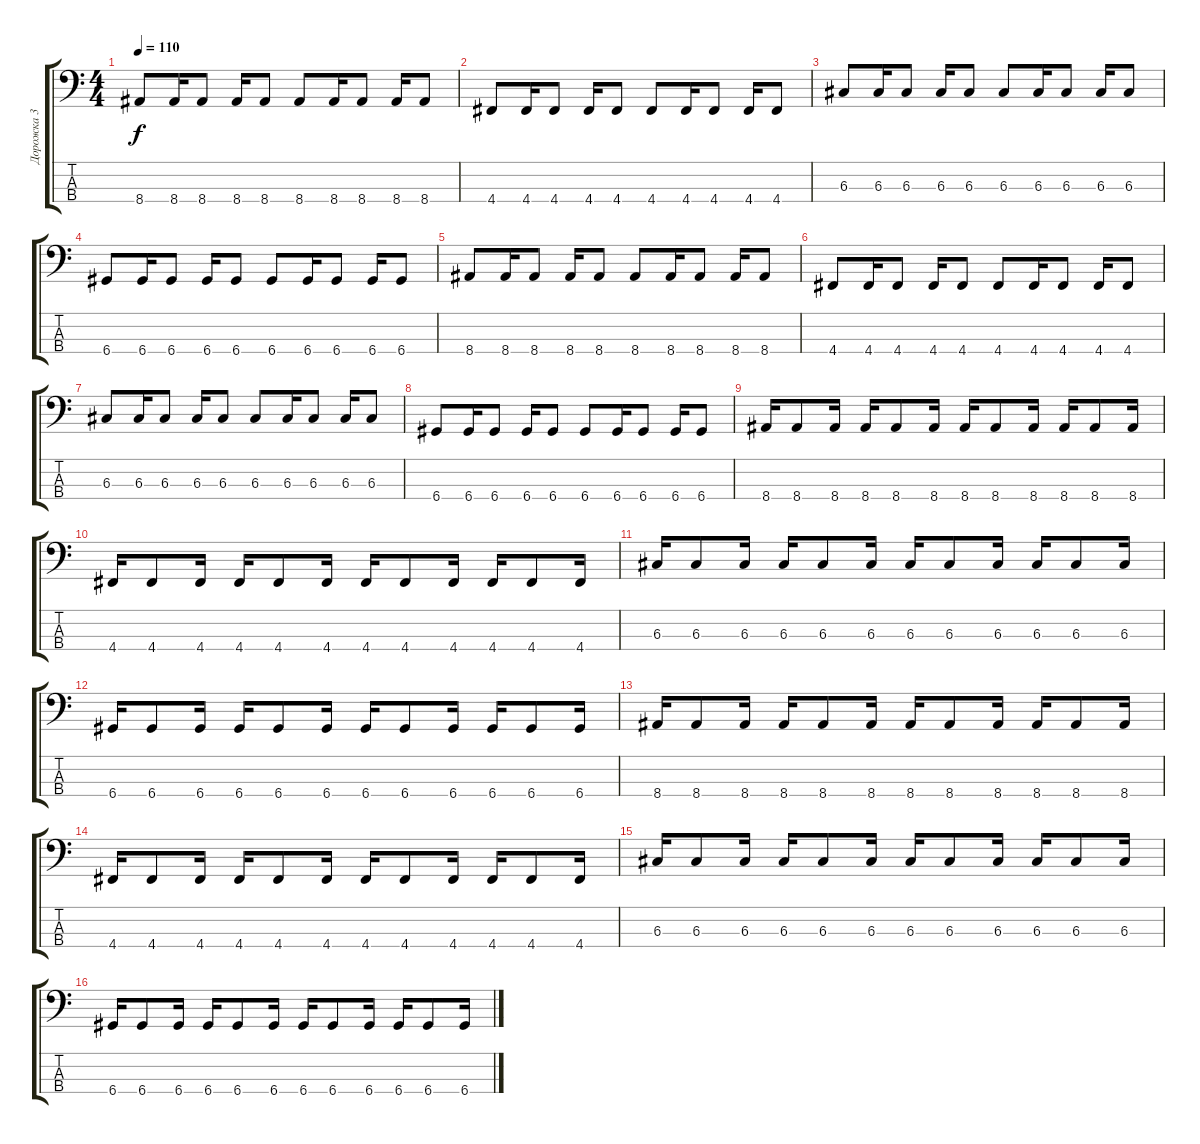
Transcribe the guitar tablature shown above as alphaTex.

\track ("Дорожка 3" "Дорожка 3") {instrument electricbassfinger}
\staff {score tabs}
\tuning (F2 C2 G1 D1) {hide}
\ts (4 4)
\tempo 110
\clef f4
\ks c
8.4.8{dy f} 8.4.16 8.4.8 8.4.16 8.4.8 8.4.8 8.4.16 8.4.8 8.4.16 8.4.8 |
4.4.8 4.4.16 4.4.8 4.4.16 4.4.8 4.4.8 4.4.16 4.4.8 4.4.16 4.4.8 |
6.3.8 6.3.16 6.3.8 6.3.16 6.3.8 6.3.8 6.3.16 6.3.8 6.3.16 6.3.8 |
6.4.8 6.4.16 6.4.8 6.4.16 6.4.8 6.4.8 6.4.16 6.4.8 6.4.16 6.4.8 |
8.4.8 8.4.16 8.4.8 8.4.16 8.4.8 8.4.8 8.4.16 8.4.8 8.4.16 8.4.8 |
4.4.8 4.4.16 4.4.8 4.4.16 4.4.8 4.4.8 4.4.16 4.4.8 4.4.16 4.4.8 |
6.3.8 6.3.16 6.3.8 6.3.16 6.3.8 6.3.8 6.3.16 6.3.8 6.3.16 6.3.8 |
6.4.8 6.4.16 6.4.8 6.4.16 6.4.8 6.4.8 6.4.16 6.4.8 6.4.16 6.4.8 |
8.4.16 8.4.8 8.4.16 8.4.16 8.4.8 8.4.16 8.4.16 8.4.8 8.4.16 8.4.16 8.4.8 8.4.16 |
4.4.16 4.4.8 4.4.16 4.4.16 4.4.8 4.4.16 4.4.16 4.4.8 4.4.16 4.4.16 4.4.8 4.4.16 |
6.3.16 6.3.8 6.3.16 6.3.16 6.3.8 6.3.16 6.3.16 6.3.8 6.3.16 6.3.16 6.3.8 6.3.16 |
6.4.16 6.4.8 6.4.16 6.4.16 6.4.8 6.4.16 6.4.16 6.4.8 6.4.16 6.4.16 6.4.8 6.4.16 |
8.4.16 8.4.8 8.4.16 8.4.16 8.4.8 8.4.16 8.4.16 8.4.8 8.4.16 8.4.16 8.4.8 8.4.16 |
4.4.16 4.4.8 4.4.16 4.4.16 4.4.8 4.4.16 4.4.16 4.4.8 4.4.16 4.4.16 4.4.8 4.4.16 |
6.3.16 6.3.8 6.3.16 6.3.16 6.3.8 6.3.16 6.3.16 6.3.8 6.3.16 6.3.16 6.3.8 6.3.16 |
6.4.16 6.4.8 6.4.16 6.4.16 6.4.8 6.4.16 6.4.16 6.4.8 6.4.16 6.4.16 6.4.8 6.4.16
